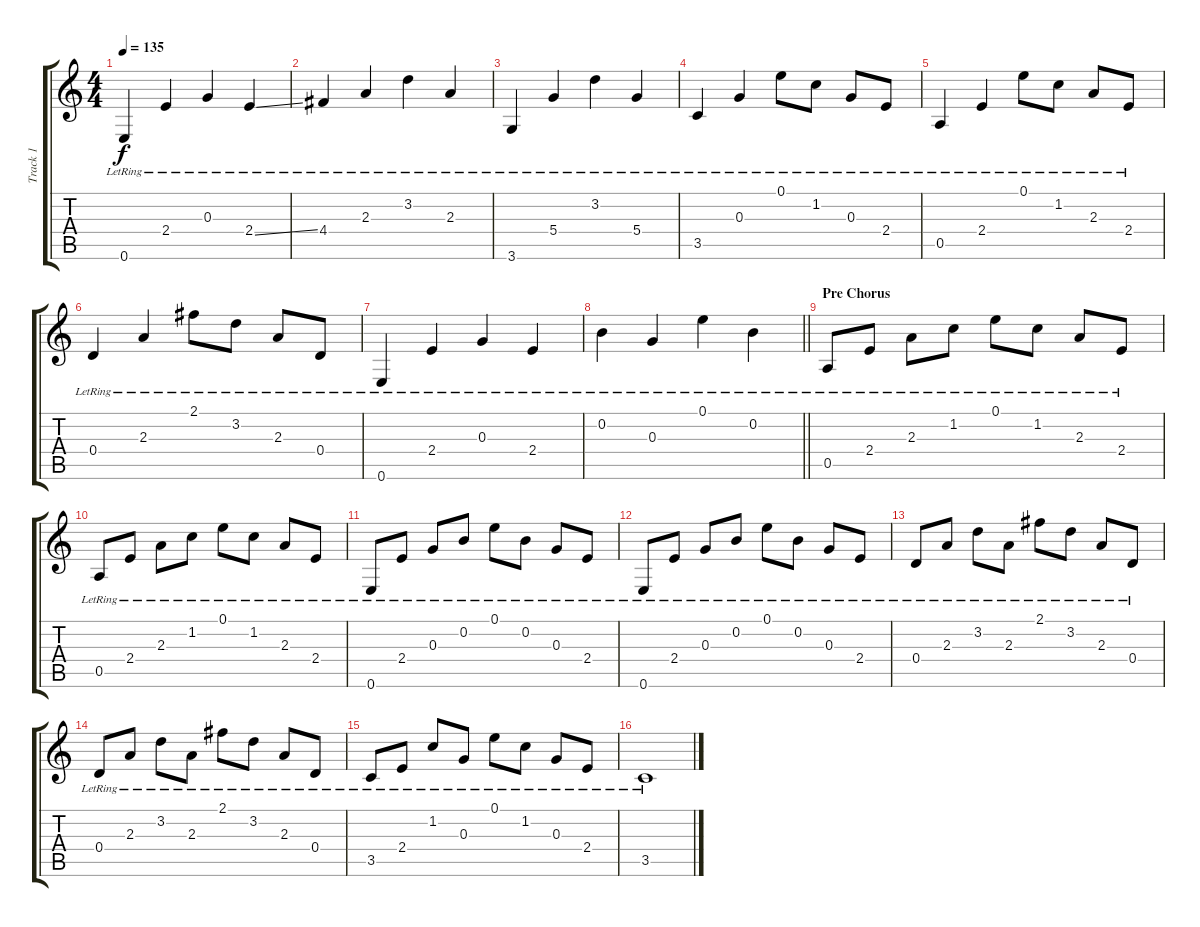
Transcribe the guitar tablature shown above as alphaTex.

\track ("Track 1" "Track 1") {instrument electricguitarjazz}
\staff {score tabs}
\tuning (E4 B3 G3 D3 A2 E2) {hide}
\ts (4 4)
\tempo 135
\clef g2
\ks c
0.6{lr}.4{dy f} 2.4{lr}.4 0.3{lr}.4 2.4{ss lr}.4 |
4.4{lr}.4 2.3{lr}.4 3.2{lr}.4 2.3{lr}.4 |
3.6{lr}.4 5.4{lr}.4 3.2{lr}.4 5.4{lr}.4 |
3.5{lr}.4 0.3{lr}.4 0.1{lr}.8 1.2{lr}.8 0.3{lr}.8 2.4{lr}.8 |
0.5{lr}.4 2.4{lr}.4 0.1{lr}.8 1.2{lr}.8 2.3{lr}.8 2.4{lr}.8 |
0.4{lr}.4 2.3{lr}.4 2.1{lr}.8 3.2{lr}.8 2.3{lr}.8 0.4{lr}.8 |
0.6{lr}.4 2.4{lr}.4 0.3{lr}.4 2.4{lr}.4 |
\barLineRight lightlight
0.2{lr}.4 0.3{lr}.4 0.1{lr}.4 0.2{lr}.4 |
\section ("" "Pre Chorus")
0.5{lr}.8 2.4{lr}.8 2.3{lr}.8 1.2{lr}.8 0.1{lr}.8 1.2{lr}.8 2.3{lr}.8 2.4{lr}.8 |
0.5{lr}.8 2.4{lr}.8 2.3{lr}.8 1.2{lr}.8 0.1{lr}.8 1.2{lr}.8 2.3{lr}.8 2.4{lr}.8 |
0.6{lr}.8 2.4{lr}.8 0.3{lr}.8 0.2{lr}.8 0.1{lr}.8 0.2{lr}.8 0.3{lr}.8 2.4{lr}.8 |
0.6{lr}.8 2.4{lr}.8 0.3{lr}.8 0.2{lr}.8 0.1{lr}.8 0.2{lr}.8 0.3{lr}.8 2.4{lr}.8 |
0.4{lr}.8 2.3{lr}.8 3.2{lr}.8 2.3{lr}.8 2.1{lr}.8 3.2{lr}.8 2.3{lr}.8 0.4{lr}.8 |
0.4{lr}.8 2.3{lr}.8 3.2{lr}.8 2.3{lr}.8 2.1{lr}.8 3.2{lr}.8 2.3{lr}.8 0.4{lr}.8 |
3.5{lr}.8 2.4{lr}.8 1.2{lr}.8 0.3{lr}.8 0.1{lr}.8 1.2{lr}.8 0.3{lr}.8 2.4{lr}.8 |
3.5{lr}.1
